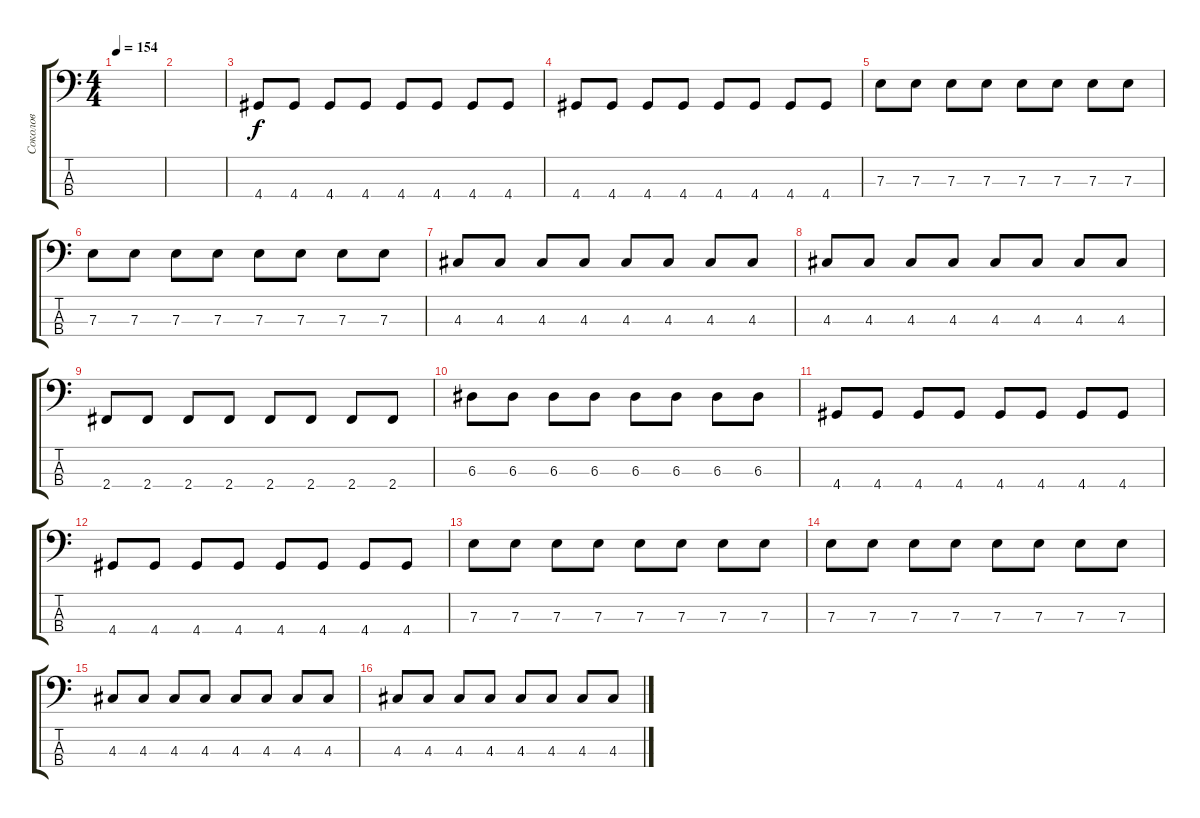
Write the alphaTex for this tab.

\track ("Соколов" "Соколов") {instrument electricbasspick}
\staff {score tabs}
\tuning (G2 D2 A1 E1) {hide}
\ts (4 4)
\tempo 154
\clef f4
\ks c
|
|
4.4.8 4.4.8 4.4.8 4.4.8 4.4.8 4.4.8 4.4.8 4.4.8 |
4.4.8 4.4.8 4.4.8 4.4.8 4.4.8 4.4.8 4.4.8 4.4.8 |
7.3.8 7.3.8 7.3.8 7.3.8 7.3.8 7.3.8 7.3.8 7.3.8 |
7.3.8 7.3.8 7.3.8 7.3.8 7.3.8 7.3.8 7.3.8 7.3.8 |
4.3.8 4.3.8 4.3.8 4.3.8 4.3.8 4.3.8 4.3.8 4.3.8 |
4.3.8 4.3.8 4.3.8 4.3.8 4.3.8 4.3.8 4.3.8 4.3.8 |
2.4.8 2.4.8 2.4.8 2.4.8 2.4.8 2.4.8 2.4.8 2.4.8 |
6.3.8 6.3.8 6.3.8 6.3.8 6.3.8 6.3.8 6.3.8 6.3.8 |
4.4.8 4.4.8 4.4.8 4.4.8 4.4.8 4.4.8 4.4.8 4.4.8 |
4.4.8 4.4.8 4.4.8 4.4.8 4.4.8 4.4.8 4.4.8 4.4.8 |
7.3.8 7.3.8 7.3.8 7.3.8 7.3.8 7.3.8 7.3.8 7.3.8 |
7.3.8 7.3.8 7.3.8 7.3.8 7.3.8 7.3.8 7.3.8 7.3.8 |
4.3.8 4.3.8 4.3.8 4.3.8 4.3.8 4.3.8 4.3.8 4.3.8 |
4.3.8 4.3.8 4.3.8 4.3.8 4.3.8 4.3.8 4.3.8 4.3.8
